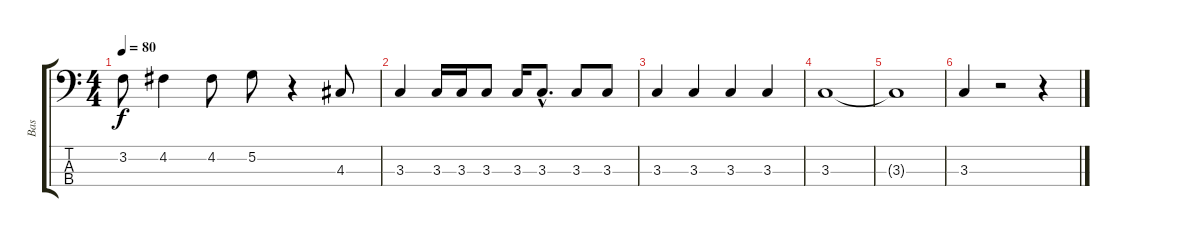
\track ("Bas" "Bas") {instrument electricbassfinger}
\staff {score tabs}
\tuning (G2 D2 A1 E1) {hide}
\ts (4 4)
\tempo 80
\clef f4
\ks c
3.2.8{dy f} 4.2.4 4.2.8 5.2.8 r.4 4.3.8 |
3.3.4 3.3.16 3.3.16 3.3.8 3.3.16 3.3{hac}.8{d} 3.3.8 3.3.8 |
3.3.4 3.3.4 3.3.4 3.3.4 |
3.3.1 |
3.3{t}.1 |
3.3.4 r.2 r.4
